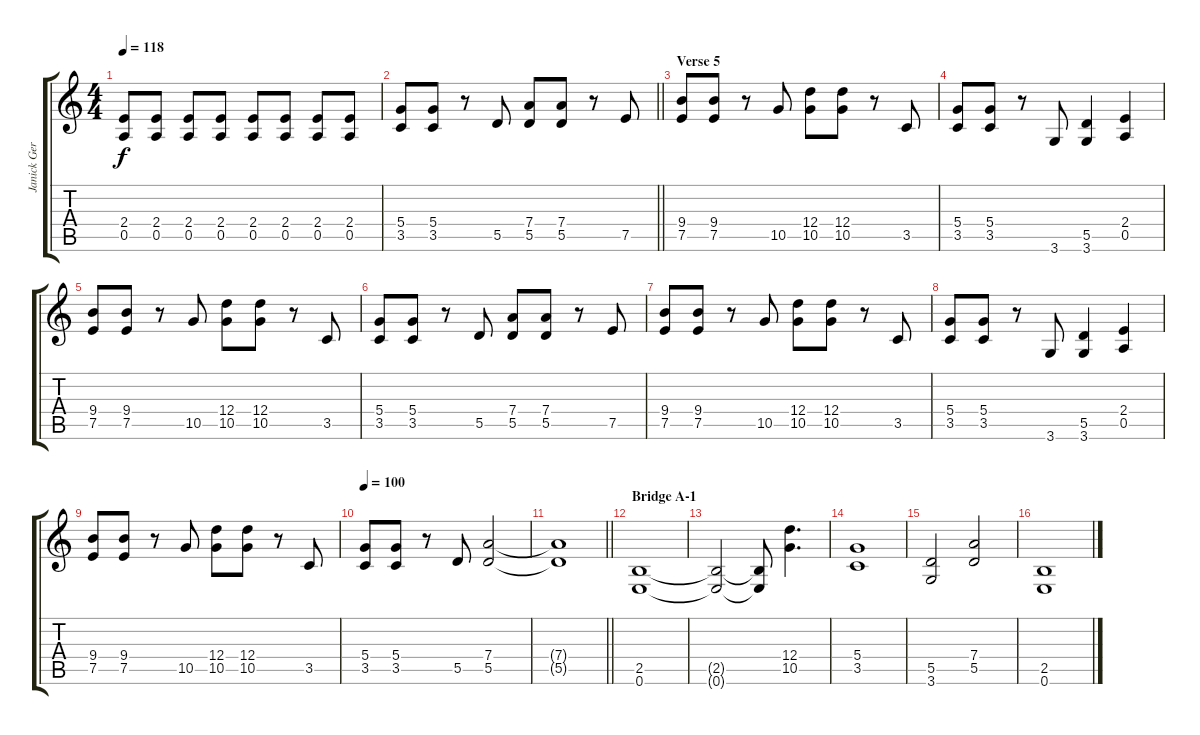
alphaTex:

\track ("Janick Gers" "Janick Ger") {instrument distortionguitar}
\staff {score tabs}
\tuning (E4 B3 G3 D3 A2 E2) {hide}
\ts (4 4)
\tempo 118
\clef g2
\ks c
(2.4 0.5).8{dy f} (2.4 0.5).8 (2.4 0.5).8 (2.4 0.5).8 (2.4 0.5).8 (2.4 0.5).8 (2.4 0.5).8 (2.4 0.5).8 |
\barLineRight lightlight
(5.4 3.5).8 (5.4 3.5).8 r.8 5.5.8 (7.4 5.5).8 (7.4 5.5).8 r.8 7.5.8 |
\section ("" "Verse 5")
(9.4 7.5).8 (9.4 7.5).8 r.8 10.5.8 (12.4 10.5).8 (12.4 10.5).8 r.8 3.5.8 |
(5.4 3.5).8 (5.4 3.5).8 r.8 3.6.8 (5.5 3.6).4 (2.4 0.5).4 |
(9.4 7.5).8 (9.4 7.5).8 r.8 10.5.8 (12.4 10.5).8 (12.4 10.5).8 r.8 3.5.8 |
(5.4 3.5).8 (5.4 3.5).8 r.8 5.5.8 (7.4 5.5).8 (7.4 5.5).8 r.8 7.5.8 |
(9.4 7.5).8 (9.4 7.5).8 r.8 10.5.8 (12.4 10.5).8 (12.4 10.5).8 r.8 3.5.8 |
(5.4 3.5).8 (5.4 3.5).8 r.8 3.6.8 (5.5 3.6).4 (2.4 0.5).4 |
(9.4 7.5).8 (9.4 7.5).8 r.8 10.5.8 (12.4 10.5).8 (12.4 10.5).8 r.8 3.5.8 |
\tempo 100
(5.4 3.5).8 (5.4 3.5).8 r.8 5.5.8 (7.4 5.5).2 |
\barLineRight lightlight
(7.4{t} 5.5{t}).1 |
\section ("" "Bridge A-1")
(2.5 0.6).1 |
(2.5{t} 0.6{t}).2 (2.5{t} 0.6{t}).8 (12.4 10.5).4{d} |
(5.4 3.5).1 |
(5.5 3.6).2 (7.4 5.5).2 |
(2.5 0.6).1
